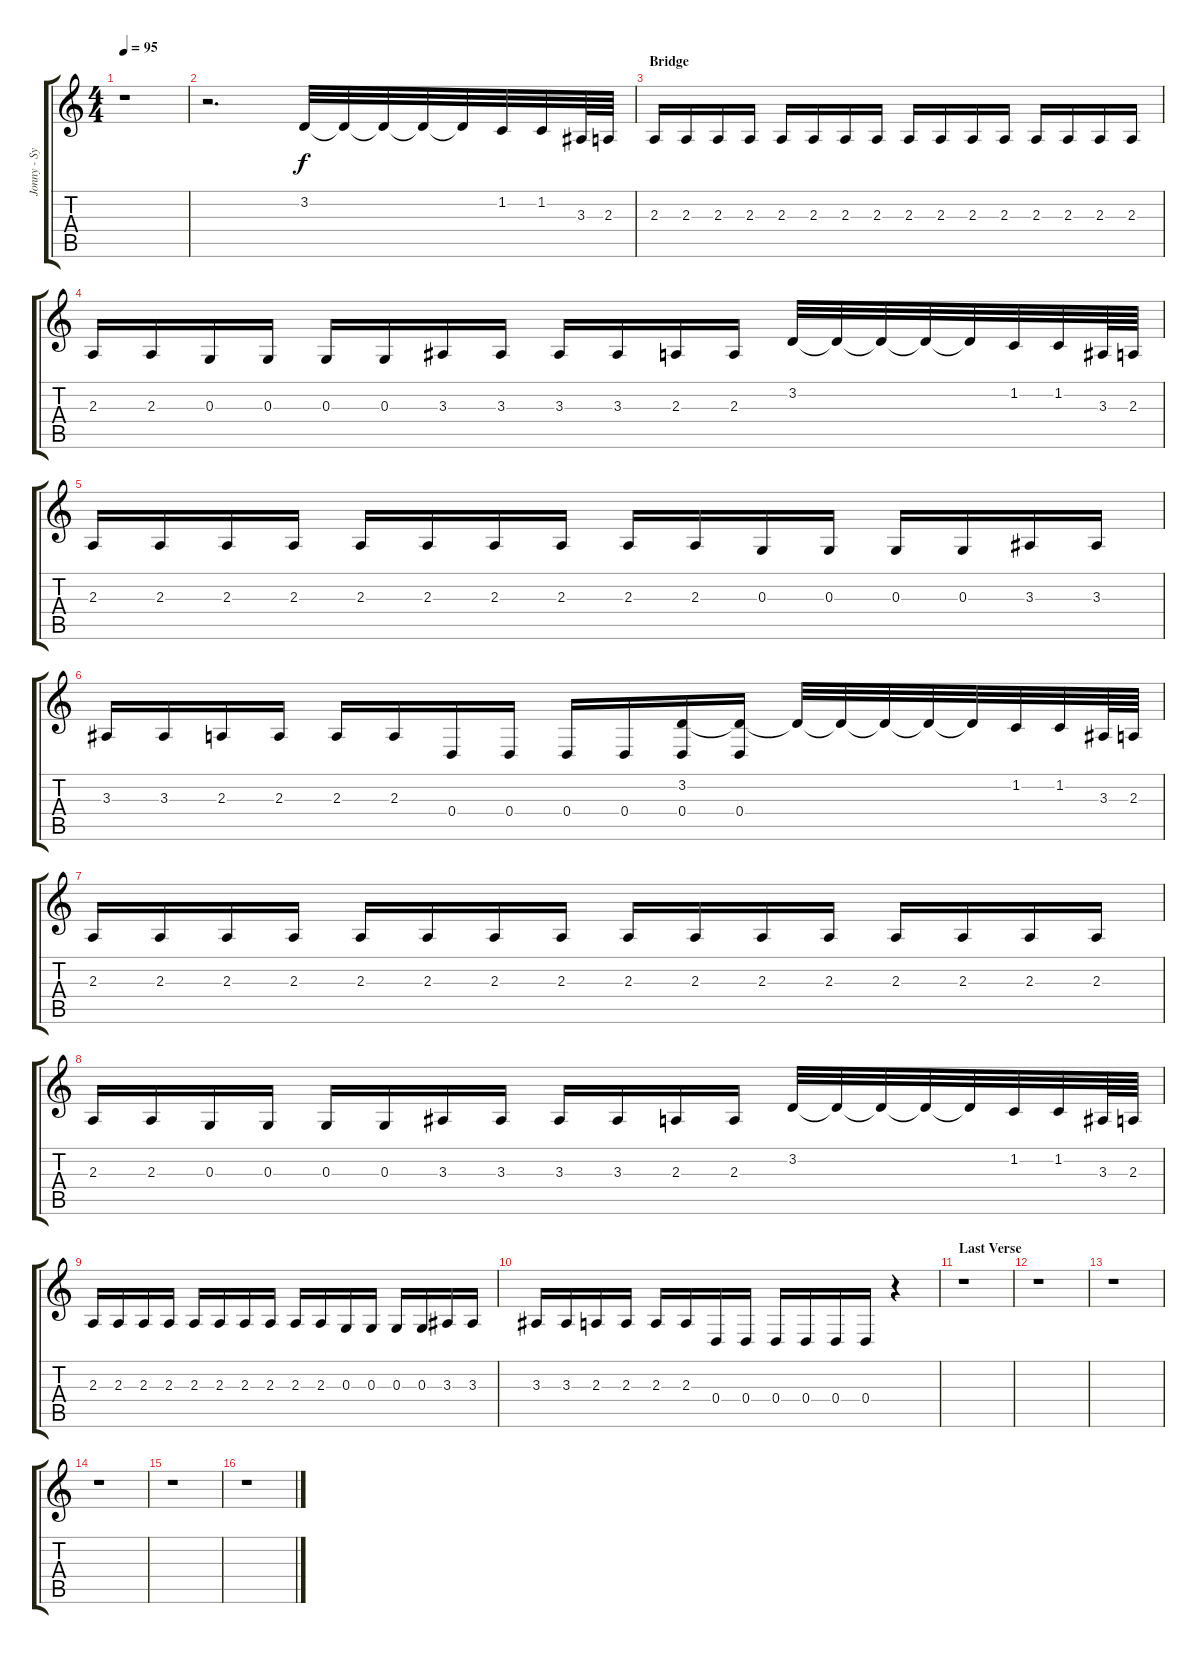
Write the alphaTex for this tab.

\track ("Jonny - Synth FX" "Jonny - Sy") {instrument fx7echoes}
\staff {score tabs}
\tuning (E4 B3 G3 D3 A2 E2) {hide}
\ts (4 4)
\tempo 95
\clef g2
\ks c
r.1{dy f} |
r.2{d} 3.2.32 3.2{t}.32 3.2{t}.32 3.2{t}.32 3.2{t}.32 1.2.32 1.2.32 3.3.64 2.3.64 |
\section ("" "Bridge")
2.3.16 2.3.16 2.3.16 2.3.16 2.3.16 2.3.16 2.3.16 2.3.16 2.3.16 2.3.16 2.3.16 2.3.16 2.3.16 2.3.16 2.3.16 2.3.16 |
2.3.16 2.3.16 0.3.16 0.3.16 0.3.16 0.3.16 3.3.16 3.3.16 3.3.16 3.3.16 2.3.16 2.3.16 3.2.32 3.2{t}.32 3.2{t}.32 3.2{t}.32 3.2{t}.32 1.2.32 1.2.32 3.3.64 2.3.64 |
2.3.16 2.3.16 2.3.16 2.3.16 2.3.16 2.3.16 2.3.16 2.3.16 2.3.16 2.3.16 0.3.16 0.3.16 0.3.16 0.3.16 3.3.16 3.3.16 |
3.3.16 3.3.16 2.3.16 2.3.16 2.3.16 2.3.16 0.4.16 0.4.16 0.4.16 0.4.16 (3.2 0.4).16 (3.2{t} 0.4).16 3.2{t}.32 3.2{t}.32 3.2{t}.32 3.2{t}.32 3.2{t}.32 1.2.32 1.2.32 3.3.64 2.3.64 |
2.3.16 2.3.16 2.3.16 2.3.16 2.3.16 2.3.16 2.3.16 2.3.16 2.3.16 2.3.16 2.3.16 2.3.16 2.3.16 2.3.16 2.3.16 2.3.16 |
2.3.16 2.3.16 0.3.16 0.3.16 0.3.16 0.3.16 3.3.16 3.3.16 3.3.16 3.3.16 2.3.16 2.3.16 3.2.32 3.2{t}.32 3.2{t}.32 3.2{t}.32 3.2{t}.32 1.2.32 1.2.32 3.3.64 2.3.64 |
2.3.16 2.3.16 2.3.16 2.3.16 2.3.16 2.3.16 2.3.16 2.3.16 2.3.16 2.3.16 0.3.16 0.3.16 0.3.16 0.3.16 3.3.16 3.3.16 |
3.3.16 3.3.16 2.3.16 2.3.16 2.3.16 2.3.16 0.4.16 0.4.16 0.4.16 0.4.16 0.4.16 0.4.16 r.4 |
\section ("" "Last Verse")
r.1 |
r.1 |
r.1 |
r.1 |
r.1 |
r.1
